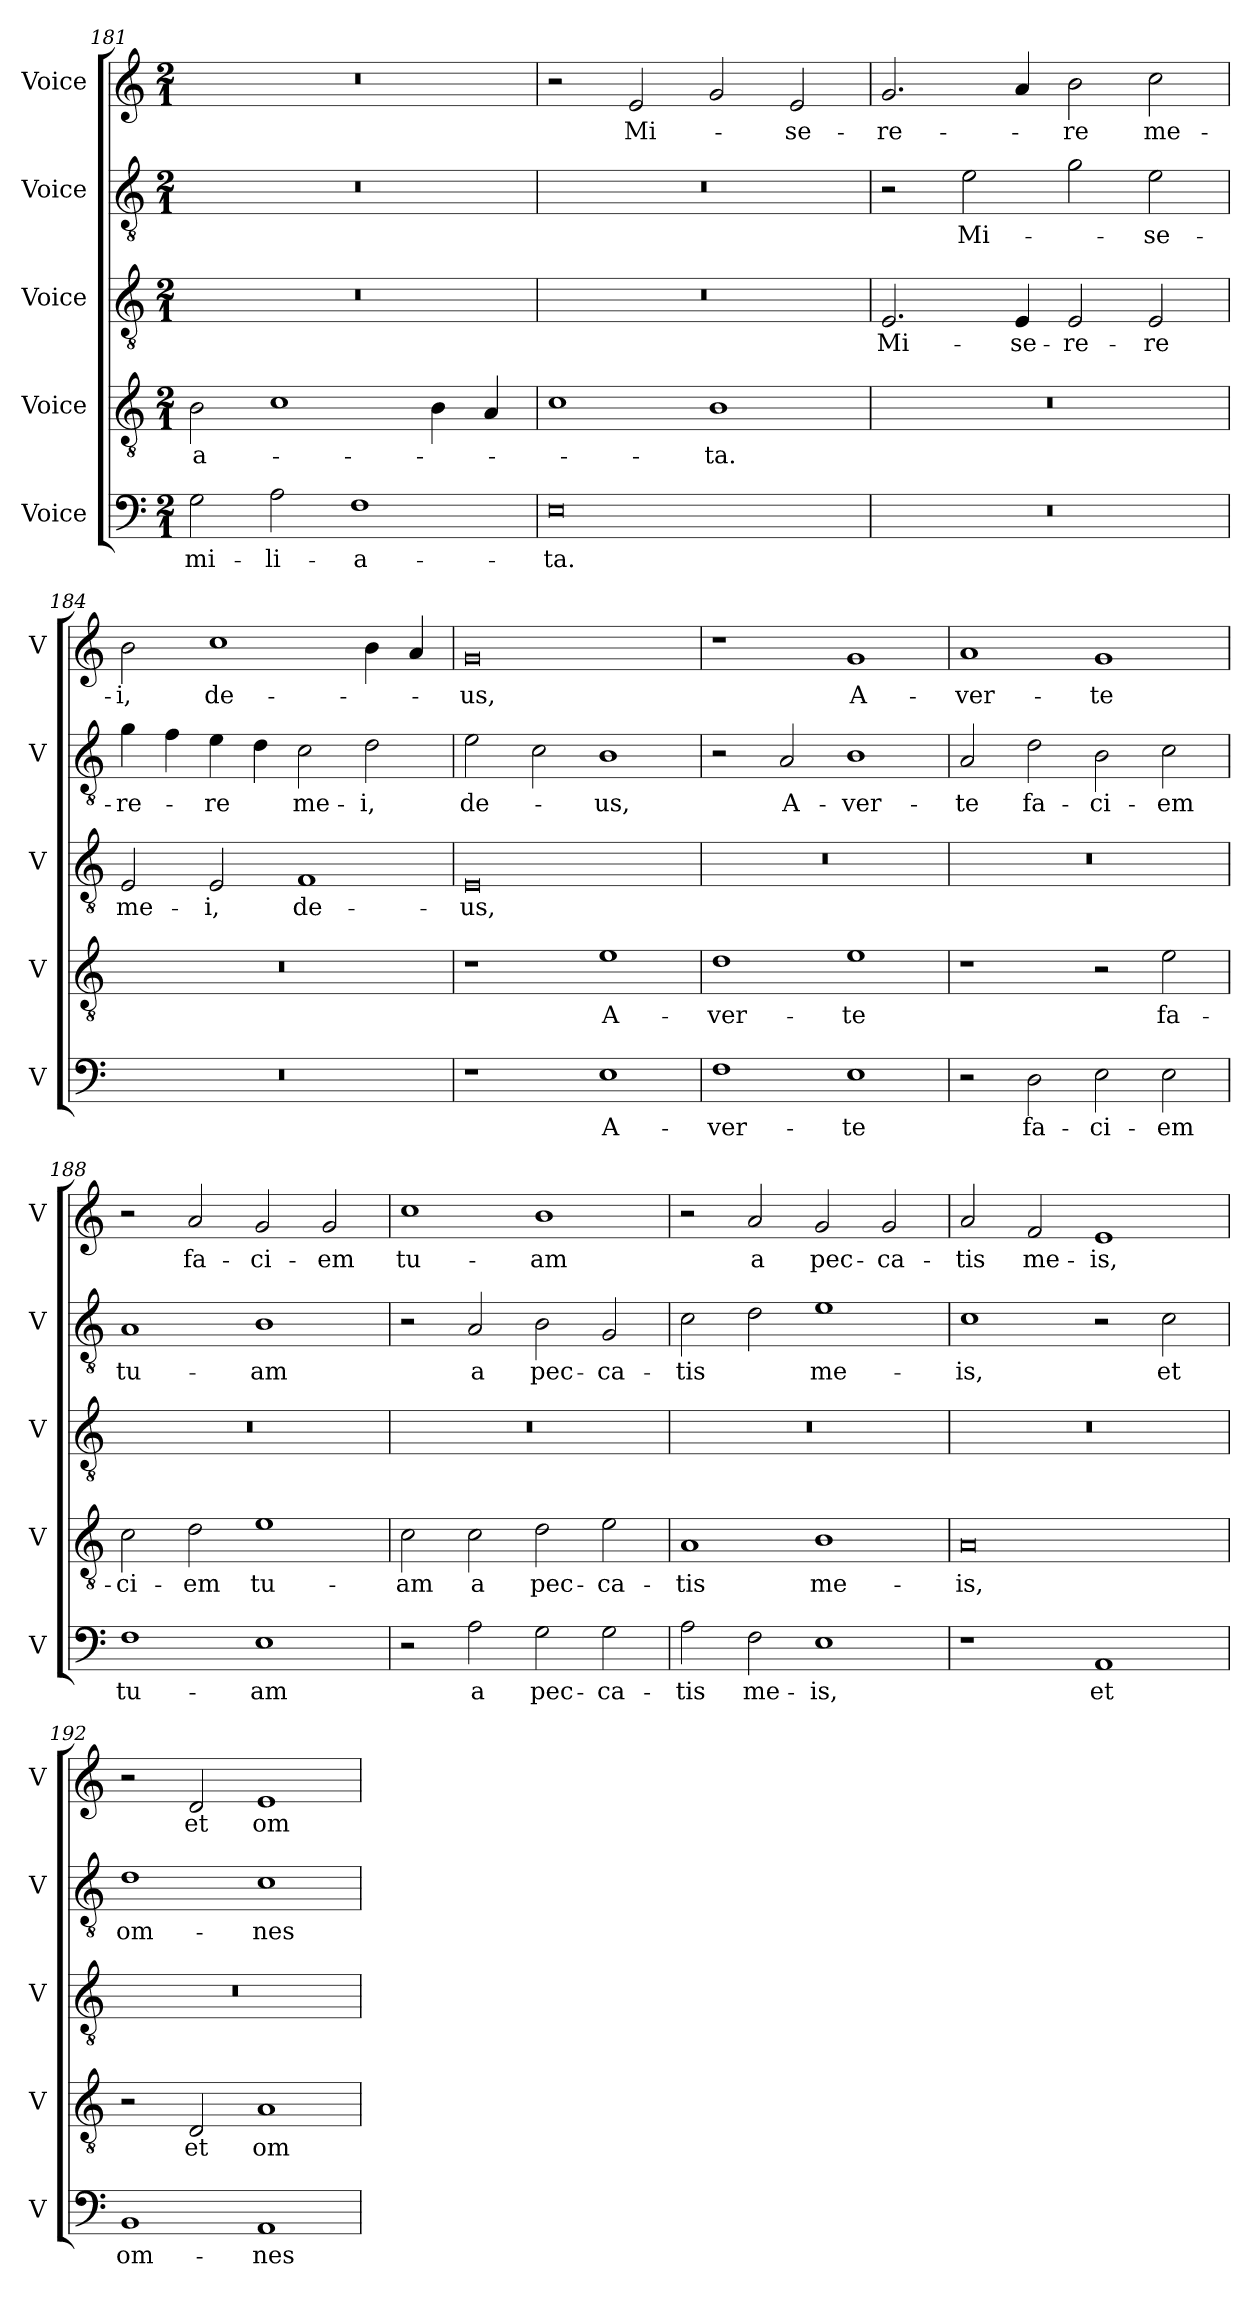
**kern	**text	**kern	**text	**kern	**text	**kern	**text	**kern	**text
*part5	*part5	*part4	*part4	*part3	*part3	*part2	*part2	*part1	*part1
*staff5	*staff5	*staff4	*staff4	*staff3	*staff3	*staff2	*staff2	*staff1	*staff1
*I"Voice	*	*I"Voice	*	*I"Voice	*	*I"Voice	*	*I"Voice	*
*I'V	*	*I'V	*	*I'V	*	*I'V	*	*I'V	*
*clefF4	*	*clefGv2	*	*clefGv2	*	*clefGv2	*	*clefG2	*
*k[]	*	*k[]	*	*k[]	*	*k[]	*	*k[]	*
*M2/1	*	*M2/1	*	*M2/1	*	*M2/1	*	*M2/1	*
=181	=181	=181	=181	=181	=181	=181	=181	=181	=181
!	!LO:LY:b	!	!LO:LY:b	!	!	!	!	!	!
2G\	-mi-	2B\	-a-	0r	.	0r	.	0r	.
!	!LO:LY:b	!	!	!	!	!	!	!	!
2A\	-li-	1c	.	.	.	.	.	.	.
!	!LO:LY:b	!	!	!	!	!	!	!	!
1F	-a-	.	.	.	.	.	.	.	.
.	.	4B\	.	.	.	.	.	.	.
.	.	4A/	.	.	.	.	.	.	.
=182	=182	=182	=182	=182	=182	=182	=182	=182	=182
!	!LO:LY:b	!	!	!	!	!	!	!	!
0E	-ta.	1c	.	0r	.	0r	.	2r	.
!	!	!	!	!	!	!	!	!	!LO:LY:b
.	.	.	.	.	.	.	.	2e/	Mi-
!	!	!	!LO:LY:b	!	!	!	!	!	!
.	.	1B	-ta.	.	.	.	.	2g/	.
!	!	!	!	!	!	!	!	!	!LO:LY:b
.	.	.	.	.	.	.	.	2e/	-se-
=183	=183	=183	=183	=183	=183	=183	=183	=183	=183
!	!	!	!	!	!LO:LY:b	!	!	!	!LO:LY:b
0r	.	0r	.	2.E/	Mi-	2r	.	2.g/	-re-
!	!	!	!	!	!	!	!LO:LY:b	!	!
.	.	.	.	.	.	2e\	Mi-	.	.
!	!	!	!	!	!LO:LY:b	!	!	!	!
.	.	.	.	4E/	-se-	.	.	4a/	.
!	!	!	!	!	!LO:LY:b	!	!	!	!LO:LY:b
.	.	.	.	2E/	-re-	2g\	.	2b\	-re
!	!	!	!	!	!LO:LY:b	!	!LO:LY:b	!	!LO:LY:b
.	.	.	.	2E/	-re	2e\	-se-	2cc\	me-
!!LO:LB:g=z
=184	=184	=184	=184	=184	=184	=184	=184	=184	=184
!	!	!	!	!	!LO:LY:b	!	!LO:LY:b	!	!LO:LY:b
0r	.	0r	.	2E/	me-	4g\	-re-	2b\	-i,
.	.	.	.	.	.	4f\	.	.	.
!	!	!	!	!	!LO:LY:b	!	!LO:LY:b	!	!LO:LY:b
.	.	.	.	2E/	-i,	4e\	-re	1cc	de-
.	.	.	.	.	.	4d\	.	.	.
!	!	!	!	!	!LO:LY:b	!	!LO:LY:b	!	!
.	.	.	.	1F	de-	2c\	me-	.	.
!	!	!	!	!	!	!	!LO:LY:b	!	!
.	.	.	.	.	.	2d\	-i,	4b\	.
.	.	.	.	.	.	.	.	4a/	.
=185	=185	=185	=185	=185	=185	=185	=185	=185	=185
!	!	!	!	!	!LO:LY:b	!	!LO:LY:b	!	!LO:LY:b
1r	.	1r	.	0E	-us,	2e\	de-	0g	-us,
.	.	.	.	.	.	2c\	.	.	.
!	!LO:LY:b	!	!LO:LY:b	!	!	!	!LO:LY:b	!	!
1E	A-	1e	A-	.	.	1B	-us,	.	.
=186	=186	=186	=186	=186	=186	=186	=186	=186	=186
!	!LO:LY:b	!	!LO:LY:b	!	!	!	!	!	!
1F	-ver-	1d	-ver-	0r	.	2r	.	1r	.
!	!	!	!	!	!	!	!LO:LY:b	!	!
.	.	.	.	.	.	2A/	A-	.	.
!	!LO:LY:b	!	!LO:LY:b	!	!	!	!LO:LY:b	!	!LO:LY:b
1E	-te	1e	-te	.	.	1B	-ver-	1g	A-
=187	=187	=187	=187	=187	=187	=187	=187	=187	=187
!	!	!	!	!	!	!	!LO:LY:b	!	!LO:LY:b
2r	.	1r	.	0r	.	2A/	-te	1a	-ver-
!	!LO:LY:b	!	!	!	!	!	!LO:LY:b	!	!
2D\	fa-	.	.	.	.	2d\	fa-	.	.
!	!LO:LY:b	!	!	!	!	!	!LO:LY:b	!	!LO:LY:b
2E\	-ci-	2r	.	.	.	2B\	-ci-	1g	-te
!	!LO:LY:b	!	!LO:LY:b	!	!	!	!LO:LY:b	!	!
2E\	-em	2e\	fa-	.	.	2c\	-em	.	.
!!LO:PB:g=z
=188	=188	=188	=188	=188	=188	=188	=188	=188	=188
!	!LO:LY:b	!	!LO:LY:b	!	!	!	!LO:LY:b	!	!
1F	tu-	2c\	-ci-	0r	.	1A	tu-	2r	.
!	!	!	!LO:LY:b	!	!	!	!	!	!LO:LY:b
.	.	2d\	-em	.	.	.	.	2a/	fa-
!	!LO:LY:b	!	!LO:LY:b	!	!	!	!LO:LY:b	!	!LO:LY:b
1E	-am	1e	tu-	.	.	1B	-am	2g/	-ci-
!	!	!	!	!	!	!	!	!	!LO:LY:b
.	.	.	.	.	.	.	.	2g/	-em
=189	=189	=189	=189	=189	=189	=189	=189	=189	=189
!	!	!	!LO:LY:b	!	!	!	!	!	!LO:LY:b
2r	.	2c\	-am	0r	.	2r	.	1cc	tu-
!	!LO:LY:b	!	!LO:LY:b	!	!	!	!LO:LY:b	!	!
2A\	a	2c\	a	.	.	2A/	a	.	.
!	!LO:LY:b	!	!LO:LY:b	!	!	!	!LO:LY:b	!	!LO:LY:b
2G\	pec-	2d\	pec-	.	.	2B\	pec-	1b	-am
!	!LO:LY:b	!	!LO:LY:b	!	!	!	!LO:LY:b	!	!
2G\	-ca-	2e\	-ca-	.	.	2G/	-ca-	.	.
=190	=190	=190	=190	=190	=190	=190	=190	=190	=190
!	!LO:LY:b	!	!LO:LY:b	!	!	!	!LO:LY:b	!	!
2A\	-tis	1A	-tis	0r	.	2c\	-tis	2r	.
!	!LO:LY:b	!	!	!	!	!	!	!	!LO:LY:b
2F\	me-	.	.	.	.	2d\	.	2a/	a
!	!LO:LY:b	!	!LO:LY:b	!	!	!	!LO:LY:b	!	!LO:LY:b
1E	-is,	1B	me-	.	.	1e	me-	2g/	pec-
!	!	!	!	!	!	!	!	!	!LO:LY:b
.	.	.	.	.	.	.	.	2g/	-ca-
=191	=191	=191	=191	=191	=191	=191	=191	=191	=191
!	!	!	!LO:LY:b	!	!	!	!LO:LY:b	!	!LO:LY:b
1r	.	0A	-is,	0r	.	1c	-is,	2a/	-tis
!	!	!	!	!	!	!	!	!	!LO:LY:b
.	.	.	.	.	.	.	.	2f/	me-
!	!LO:LY:b	!	!	!	!	!	!	!	!LO:LY:b
1AA	et	.	.	.	.	2r	.	1e	-is,
!	!	!	!	!	!	!	!LO:LY:b	!	!
.	.	.	.	.	.	2c\	et	.	.
!!LO:LB:g=z
=192	=192	=192	=192	=192	=192	=192	=192	=192	=192
!	!LO:LY:b	!	!	!	!	!	!LO:LY:b	!	!
1BB	om-	2r	.	0r	.	1d	om-	2r	.
!	!	!	!LO:LY:b	!	!	!	!	!	!LO:LY:b
.	.	2D/	et	.	.	.	.	2d/	et
!	!LO:LY:b	!	!LO:LY:b	!	!	!	!LO:LY:b	!	!LO:LY:b
1AA	-nes	1A	om-	.	.	1c	-nes	1e	om-
=	=	=	=	=	=	=	=	=	=
*-	*-	*-	*-	*-	*-	*-	*-	*-	*-
